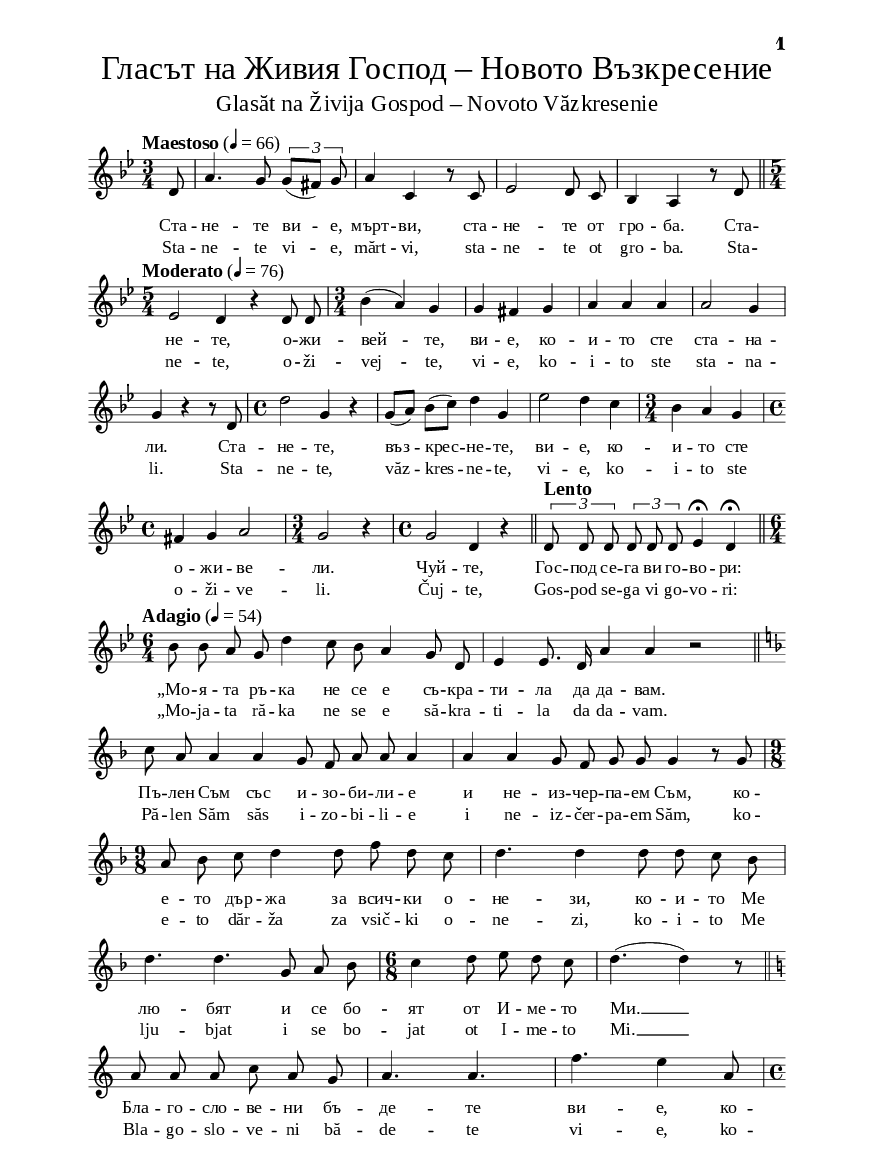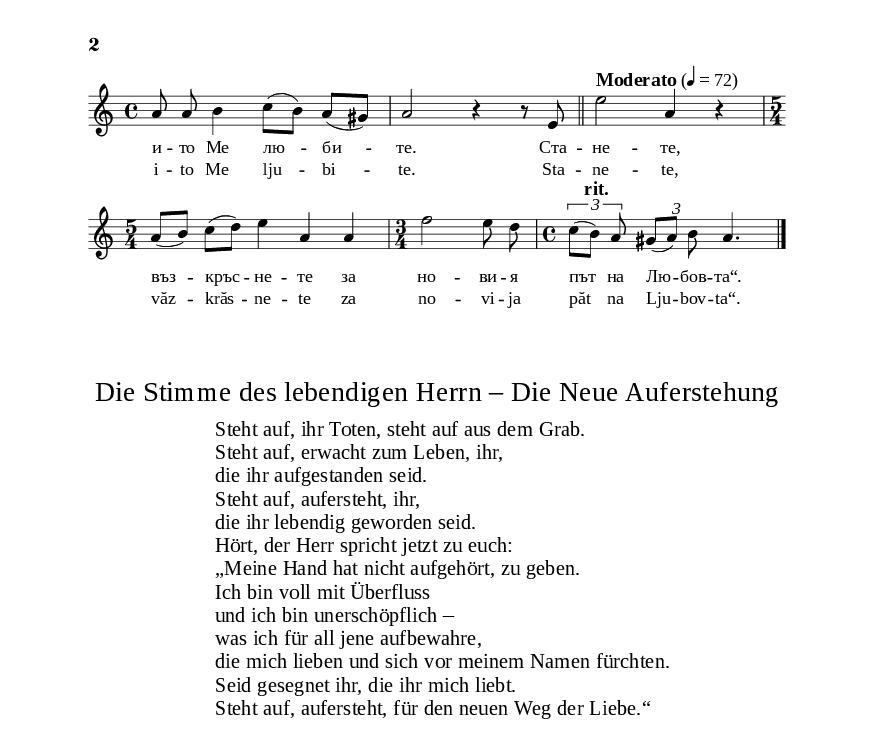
\version "2.24.4"

% include paper part and global functions
\include "include/globals.ily"

\bookpart {
  \label #'ref190
  \tocItem \markup "Гласът на Живия Господ – Glasăt na Živija Gospod"
  \include "include/bookpart-paper.ily"
  \score {
    \include "include/score-layout.ily"

    \new Voice \absolute {
      \clef treble
      \key g \minor
      \time 3/4
      \tempoFunc "Maestoso" 4 "66"

      \partial 8
      d'8 | % 2
      a'4. g'8 \tuplet 3/2 {
        g'8 ( [ fis'8 ])  g'8
      }
      | % 3
      a'4 c'4 r8 c'8 | % 4
      es'2 \autoBeamOff d'8 c'8  | % 5
      bes4 a4 r8 d'8 \bar "||" \break | % 6
      \time 5/4  | % 6
      \tempoFunc "Moderato" 4 "76"
      es'2 d'4 r4 d'8 d'8 | % 7
      \time 3/4  | % 7
      bes'4 ( a'4 ) g'4 | % 8
      g'4 fis'4 g'4 | % 9
      a'4 a'4 a'4 |
      a'2 g'4 \break  | % 11
      g'4 r4 r8 d'8 | % 12
      \time 4/4  | % 12
      d''2 g'4 r4| % 13
      g'8 ( [ a'8 ) ]  bes'8 ( [  c''8 )
      ]  d''4 g'4 |  % 14
      es''2  d''4  c''4 | % 15
      \time 3/4  | % 15
      bes'4 a'4 g'4 \break | % 16
      \time 4/4  | % 16
      fis'4 g'4 a'2 | % 17
      \time 3/4  | % 17
      g'2 r4 | % 18
      \time 4/4  | % 18
      g'2 d'4 r4 \bar "||"
      \autoBeamOff
      \tempo "Lento"
      \times 2/3  {
        d'8  d'8 d'8
      }
      \times 2/3  {
        d'8 d'8 d'8
      }
      es'4 ^\fermata d'4 ^\fermata \bar "||"
      \break |
      \tempoFunc "Adagio" 4 "54"
      \time 6/4
      bes'8  bes'8 a'8 g'8
      d''4  c''8  bes'8  % 21
      a'4 g'8 d'8 | es'4 es'8. d'16 a'4 a'4 r2 \break \bar "||" | % 23

      \key f \major
      c''8 a'8 a'4 a'4  g'8 f'8 a'8 a'8 a'4 | % 25
      a'4 a'4 g'8 f'8 g'8 g'8 g'4 r8 g'8 | \break  % 27
      \time 9/8
      \autoBeamOff
      a'8  bes'8  c''8  d''4
      d''8 f''8  d''8  c''8 | d''4.
      d''4  d''8
      d''8  c''8  bes'8 | \break
      d''4.
      d''4. g'8 a'8  bes'8 |
      \time 6/8
      c''4  d''8 e''8  d''8  c''8 |  d''4. (d''4) r8 | \bar "||" \break
      \key a \minor
      \autoBeamOff a'8 a'8 a'8 c''8 a'8 g'8 | a'4. a'4. |
      f''4.  e''4 a'8  | \break
      \time 4/4  | % 35
      a'8 a'8  b'4  c''8 ( [
      b'8 ) ]
      a'8 ( [ gis'8 ) ] | % 36
      a'2 r4 r8 e'8 \bar "||"
      | % 37
      | % 37
      \tempoFunc "Moderato" 4 "72"
      e''2 a'4 r4 |  \break  % 38

      \autoBeamOn

      \time 5/4 a'8 (  [ b'8] )   c''8 (  [ d''8] )  e''4 a'4  a'4 |
      \time 3/4
      f''2  \autoBeamOff e''8  d''8 |
      \time 4/4
      \tweak direction #up \times 2/3 {
        \once \override Slur.positions = #'(1 . 1)
        \tempo "         rit." c''8   ( [  b'8 ) ]  a'8
      }
      \once \omit TupletBracket \times 2/3 {
        gis'8 ( [  a'8
        ) ] b'8
      }
      a'4.
      \bar "|."

    }

    \addlyrics {
      Ста -- не -- те ви -- е, мърт --
      ви, ста -- не -- те от гро -- ба.
      Ста -- не -- те, о -- жи -- вей --
      те, ви -- е, ко -- и -- то сте ста --
      на -- ли. Ста -- не -- те, въз --
      крес -- не -- те, ви -- е, ко -- и
      -- то сте о -- жи -- ве -- ли. Чуй --
      те, Гос -- под се -- га ви го --
      во -- ри: „Мо -- я -- та ръ -- ка
      не се е съ -- кра -- ти -- ла да
      да -- вам. Пъ -- лен Съм със и --
      зо -- би -- ли -- е и не -- из -- чер
      -- па -- ем Съм, ко -- е -- то дър --
      жа за всич -- ки о -- не -- зи, ко
      -- и -- то Ме лю -- бят и се бо --
      ят от И -- ме -- то Ми. __ Бла -- го --
      сло -- ве -- ни бъ -- де -- те ви --
      е, ко -- и -- то Ме лю -- би
      -- те. Ста -- не -- те, въз --
      кръс -- не -- те за но -- ви -- я
      път на Лю -- бов -- та“.}

      \addlyrics {
        Sta -- ne -- te vi -- e, mărt --
        vi, sta -- ne -- te ot gro -- ba.
        Sta -- ne -- te, o -- ži -- vej --
        te, vi -- e, ko -- i -- to ste sta --
        na -- li. Sta -- ne -- te, văz --
        kres -- ne -- te, vi -- e, ko -- i
        -- to ste o -- ži -- ve -- li. Čuj --
        te, Gos -- pod se -- ga vi go --
        vo -- ri: „Mo -- ja -- ta ră -- ka
        ne se e să -- kra -- ti -- la da
        da -- vam. Pă -- len Săm săs i --
        zo -- bi -- li -- e i ne -- iz -- čer
        -- pa -- em Săm, ko -- e -- to dăr --
        ža za vsič -- ki o -- ne -- zi, ko
        -- i -- to Me lju -- bjat i se bo --
        jat ot I -- me -- to Mi. __ Bla -- go --
        slo -- ve -- ni bă -- de -- te vi --
        e, ko -- i -- to Me lju -- bi
        -- te. Sta -- ne -- te, văz --
        krăs -- ne -- te za no -- vi -- ja
        păt na Lju -- bov -- ta“.}

        \header {
          title = \titleFunc "Гласът на Живия Господ – Новото Възкресение" "Glasăt na Živija Gospod – Novoto Văzkresenie"
        }

        \midi{}

      } % score

      \markup \vspace #3
      % include foreign translation(s) of the song
      \version "2.24.4"

\markup \fill-line { \fontsize #deTitleFontSize "Die Stimme des lebendigen Herrn – Die Neue Auferstehung" }
\markup \null
\markup \null
\markup \abs-fontsize #10 {
\fill-line {
 \override #`(baseline-skip . ,deCoupletBaselineSkip)

\column {

 \line { " "Steht auf, ihr Toten, steht auf aus dem Grab.}

 \line { " "Steht auf, erwacht zum Leben, ihr, }

 \line { " "die ihr aufgestanden seid.}

 \line { " "Steht auf, aufersteht, ihr,}

 \line { " "die ihr lebendig geworden seid.}

 \line { " "Hört, der Herr spricht jetzt zu euch:}

 \line { " "„Meine Hand hat nicht aufgehört, zu geben.}

 \line { " "Ich bin voll mit Überfluss}

 \line { " "und ich bin unerschöpflich   –  }

 \line { " " was ich für all jene aufbewahre,}

 \line { " "die mich lieben und sich vor meinem Namen fürchten.}

 \line { " "Seid gesegnet ihr, die ihr mich liebt.}

 \line { " "Steht auf, aufersteht, für den neuen Weg der Liebe.“}

}
}
}

    } % bookpart

    % Più mosso
    %
